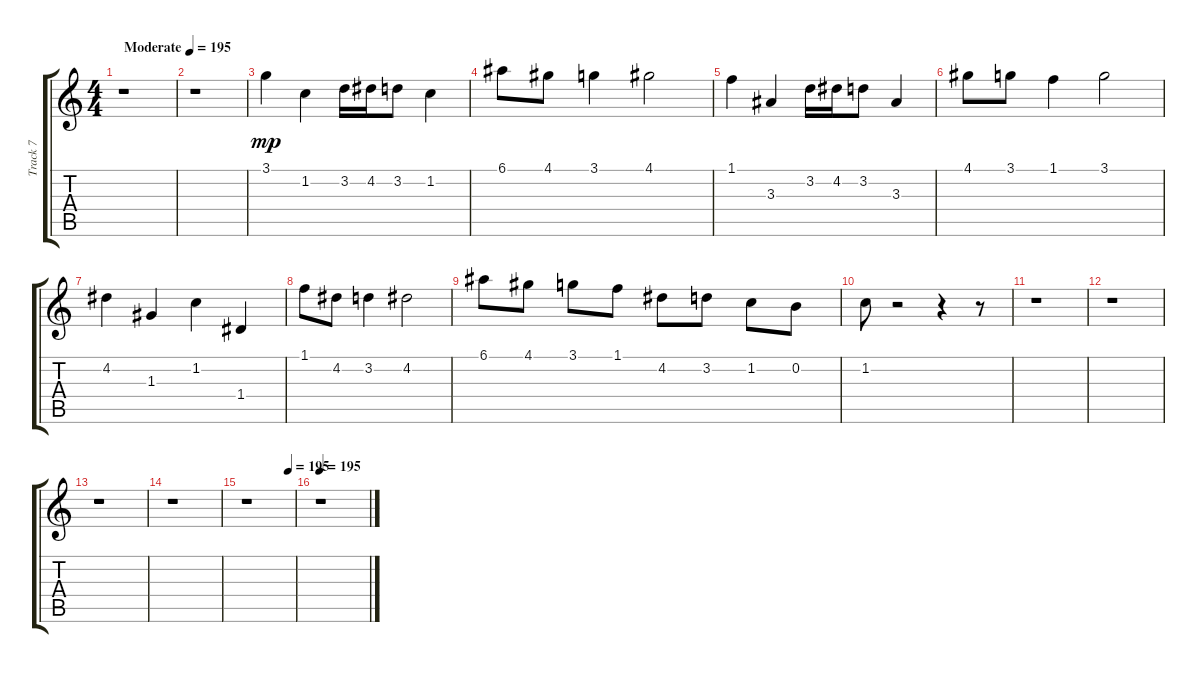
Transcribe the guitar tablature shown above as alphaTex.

\track ("Track 7" "Track 7") {instrument overdrivenguitar}
\staff {score tabs}
\tuning (E4 B3 G3 D3 A2 E2) {hide}
\ts (4 4)
\tempo (195 "Moderate")
\clef g2
\ks c
r.1{dy mp instrument overdrivenguitar} |
r.1 |
3.1.4 1.2.4 3.2.16 4.2.16 3.2.8 1.2.4 |
6.1.8 4.1.8 3.1.4 4.1.2 |
1.1.4 3.3.4 3.2.16 4.2.16 3.2.8 3.3.4 |
4.1.8 3.1.8 1.1.4 3.1.2 |
4.2.4 1.3.4 1.2.4 1.4.4 |
1.1.8 4.2.8 3.2.4 4.2.2 |
6.1.8 4.1.8 3.1.8 1.1.8 4.2.8 3.2.8 1.2.8 0.2.8 |
1.2.8 r.2 r.4 r.8 |
r.1 |
r.1 |
r.1 |
r.1 |
\tempo (195 0.875)
r.1 |
\tempo 195
r.1
